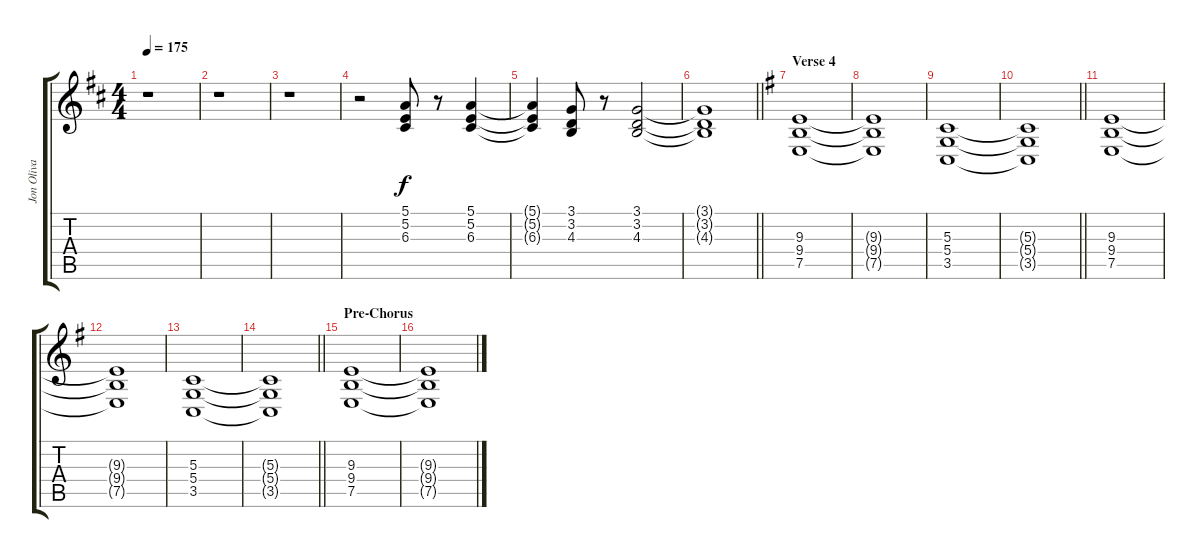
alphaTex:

\track ("Jon Oliva kb2" "Jon Oliva ") {instrument stringensemble1}
\staff {score tabs}
\tuning (E4 B3 G3 D3 A2 E2) {hide}
\ts (4 4)
\tempo 175
\clef g2
\ks bminor
r.1{dy mp} |
r.1 |
r.1 |
r.2 (5.1 5.2 6.3).8{dy f} r.8 (5.1 5.2 6.3).4 |
(5.1{t} 5.2{t} 6.3{t}).4 (3.1 3.2 4.3).8 r.8 (3.1 3.2 4.3).2 |
\barLineRight lightlight
(3.1{t} 3.2{t} 4.3{t}).1 |
\section ("" "Verse 4")
\ks eminor
(9.3 9.4 7.5).1 |
(9.3{t} 9.4{t} 7.5{t}).1 |
(5.3 5.4 3.5).1 |
\barLineRight lightlight
(5.3{t} 5.4{t} 3.5{t}).1 |
(9.3 9.4 7.5).1 |
(9.3{t} 9.4{t} 7.5{t}).1 |
(5.3 5.4 3.5).1 |
\barLineRight lightlight
(5.3{t} 5.4{t} 3.5{t}).1 |
\section ("" "Pre-Chorus")
(9.3 9.4 7.5).1 |
(9.3{t} 9.4{t} 7.5{t}).1
